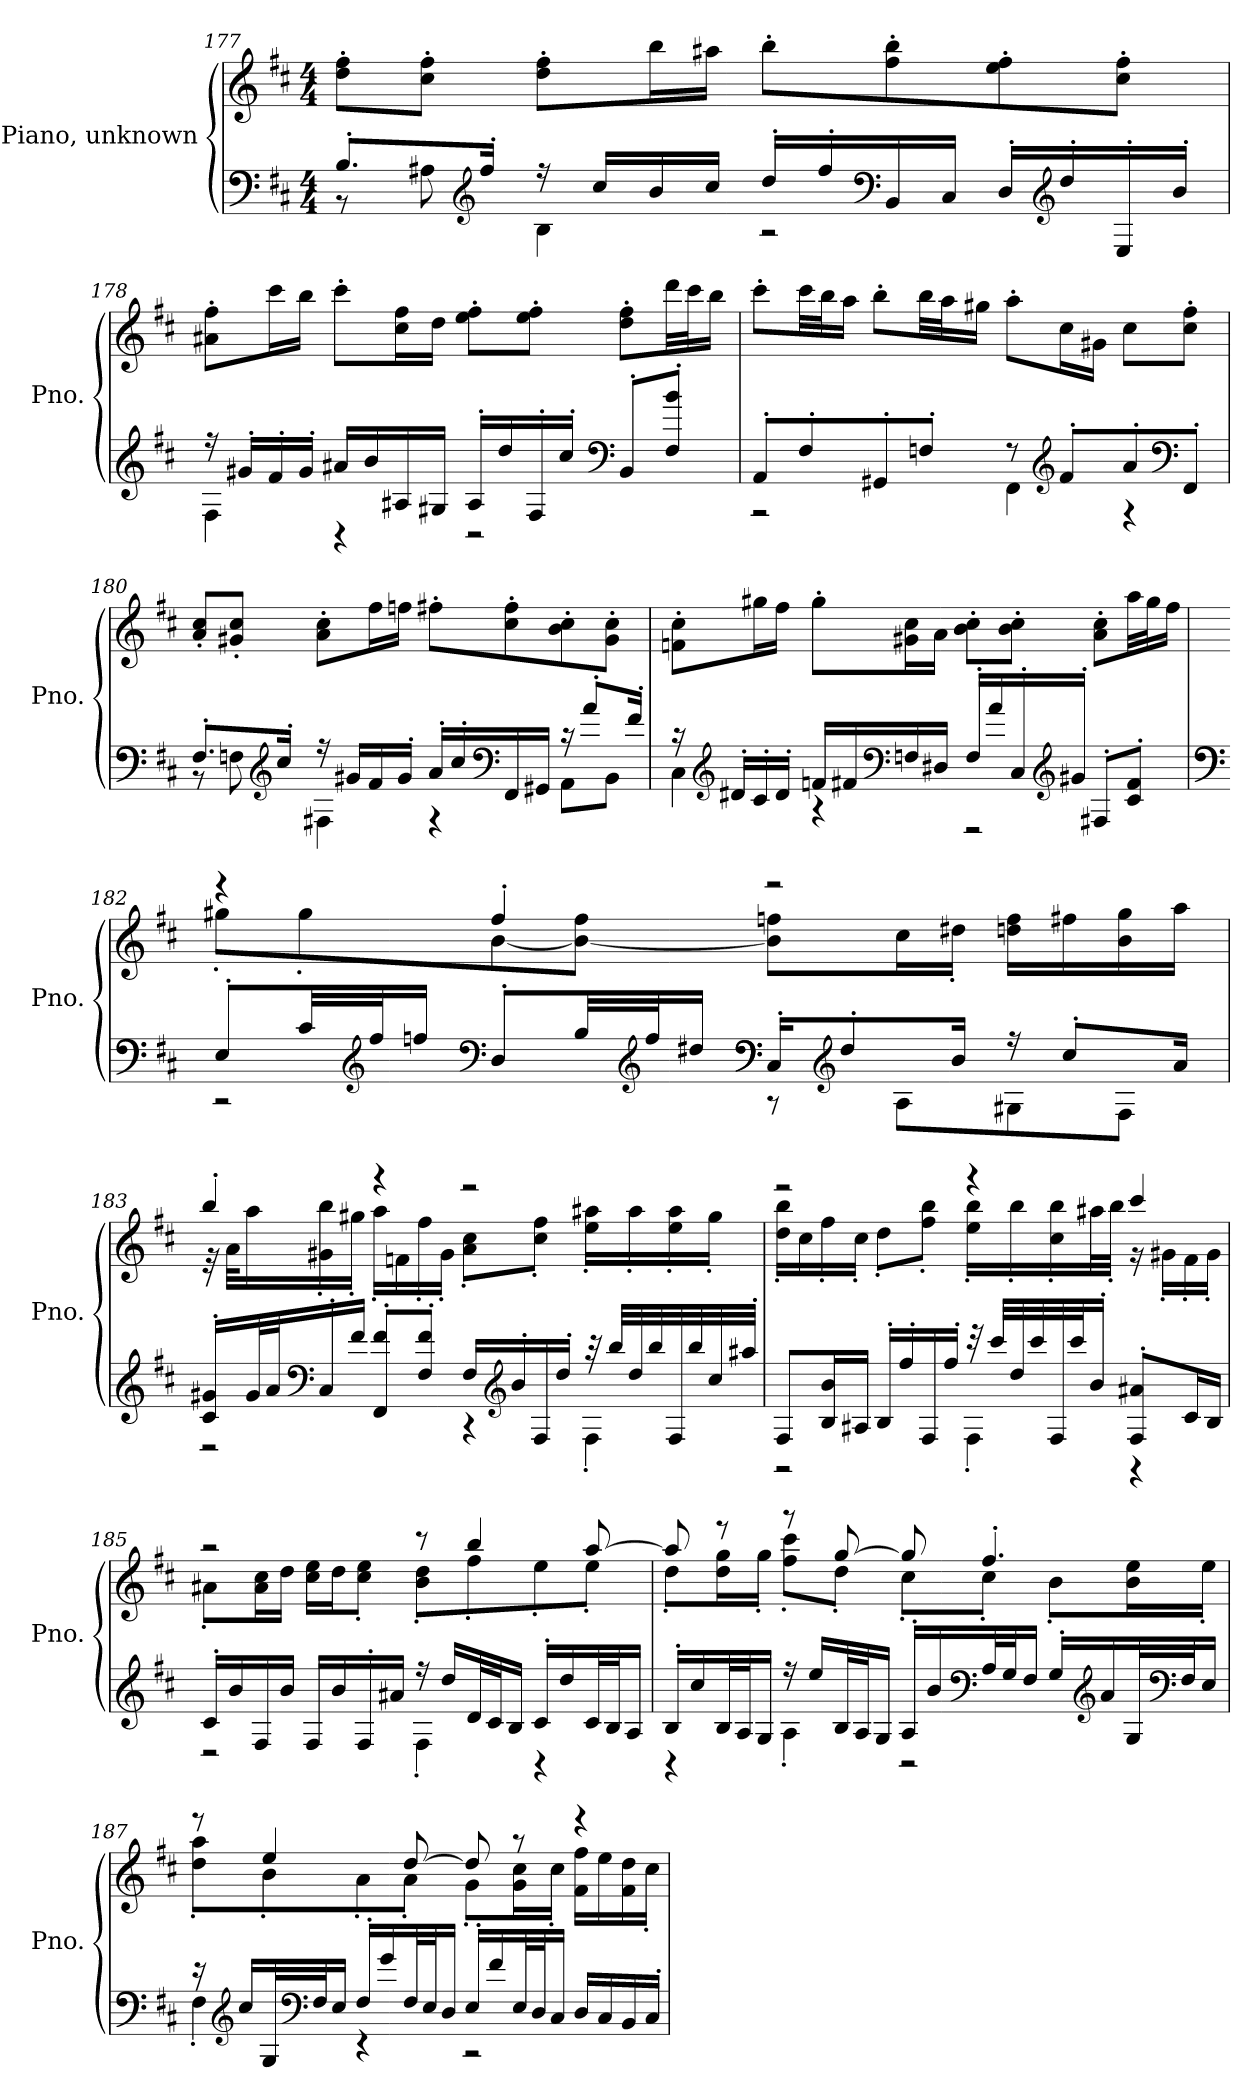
**kern	**kern
*part1	*part1
*staff2	*staff1
*I"Piano, unknown	*
*I'Pno.	*
!!LO:LB:g=z
*clefF4	*clefG2
*k[f#c#]	*k[f#c#]
*M4/4	*M4/4
=177	=177
*^	*
8.B'/L	8r	8dd\' 8ff#\'L
.	8A#X\	8cc#\' 8ff#\'J
*clefG2	*	*
16ff#'/Jk	.	.
16r	4B\	8dd\' 8ff#\'L
16cc#/LL	.	.
16b/	.	16bb\L
16cc#/JJ	.	16aa#X\JJ
16dd'/LL	2r	8bb'\L
16ff#'/	.	.
*clefF4	*	*
16BB/	.	8ff#\' 8bb\'
16C#/JJ	.	.
16D'/LL	.	8ee\' 8ff#\'
*clefG2	*	*
16dd'/	.	.
16E'/	.	8cc#\' 8ff#\'J
16b'/JJ	.	.
!!LO:LB:g=z
=178	=178	=178
16r	4F#\	8a#X\' 8ff#\'L
16g#X'/LL	.	.
16f#'/	.	16ccc#\L
16g#'/JJ	.	16bb\JJ
16a#X/LL	4r	8ccc#'\L
16b/	.	.
16A#X/	.	16cc#\ 16ff#\L
16G#X/JJ	.	16dd\JJ
16A#'/LL	2r	8ee\' 8ff#\'L
16dd/	.	.
16F#'/	.	8ee\' 8ff#\'J
16cc#'/JJ	.	.
*clefF4	*	*
8BB'/L	.	8dd\' 8ff#\'L
8F#/' 8b/'J	.	32ddd\LL
.	.	32ccc#\J
.	.	16bb\JJ
=179	=179	=179
8AA'/L	2r	8ccc#'\L
8F#'/	.	32ccc#\LL
.	.	32bb\J
.	.	16aa\JJ
8GG#X'/	.	8bb'\L
8Fn'/J	.	32bb\LL
.	.	32aa\J
.	.	16gg#X\JJ
8r	4FF#\	8aa'\L
*clefG2	*	*
8f#'/L	.	16cc#\L
.	.	16g#X\JJ
8a'/	4r	8cc#\L
*clefF4	*	*
8FF#'/J	.	8cc#\' 8ff#\'J
!!LO:PB:g=z
=180	=180	=180
8.F#'/L	8r	8a/' 8cc#/'L
.	8Fn\	8g#X/' 8cc#/'J
*clefG2	*	*
16cc#'/Jk	.	.
16r	4F#X\	8a\' 8cc#\'L
16g#X/LL	.	.
16f#/	.	16ff#\L
16g#'/JJ	.	16ffn\JJ
16a'/LL	4r	8ff#X'\L
16cc#'/	.	.
*clefF4	*	*
16FF#/	.	8cc#\' 8ff#\'
16GG#X/JJ	.	.
16r	8AA\L	8b\' 8cc#\'
8a'/L	.	.
.	8BB\J	8g#\' 8cc#\'J
16f#'/Jk	.	.
!!LO:LB:g=z
=181	=181	=181
16r	4C#\	8fn\' 8cc#\'L
*clefG2	*	*
16d#X'/LL	.	.
16c#'/	.	16gg#X\L
16d#'/JJ	.	16ff#\JJ
16fn/LL	4r	8gg#'\L
16f#X/	.	.
*clefF4	*	*
16Fn/	.	16g#X\ 16cc#\L
16D#X/JJ	.	16a\JJ
16F'/LL	2r	8b\' 8cc#\'L
16a/	.	.
16C#'/	.	8b\' 8cc#\'J
*clefG2	*	*
16g#X'/JJ	.	.
8F#X'/L	.	8a\' 8cc#\'L
8c#/' 8f#/'J	.	32aa\LL
.	.	32gg#\J
.	.	16ff#\JJ
!!LO:LB:g=z
=182	=182	=182
*clefF4	*	*
*	*	*^
8E'/L	2r	4r	8gg#X'\L
32c#/LL	.	.	8gg#'\
*clefG2	*	*	*
32ff#/J	.	.	.
16ffn/JJ	.	.	.
*clefF4	*	*	*
8D'/L	.	4ff#'/	[8b\
32B/LL	.	.	8b\_ 8ff#\J
*clefG2	*	*	*
32ff/J	.	.	.
16dd#X/JJ	.	.	.
*clefF4	*	*	*
16C#'/KL	8r	2r	8b\] 8ffn\L
*clefG2	*	*	*
8dd#'/	.	.	.
.	8A\L	.	16cc#\L
16b/Jk	.	.	16dd#X'\JJ
16r	8G#X\	.	16ddn\ 16ff\LL
8cc#'/L	.	.	16ff#X\
.	8F#\J	.	16b\ 16gg#\
16a/Jk	.	.	16aa\JJ
!!LO:LB:g=z	!!
=183	=183	=183	=183
16c#/' 16g#X/'LL	2r	4bb'/	32r
.	.	.	32a\KLL
32g#/L	.	.	16aa\
32a/J	.	.	.
*clefF4	*	*	*
16C#'/	.	.	16g#X\' 16bb\'
16f#/JJ	.	.	16gg#X'\JJ
8FF#/' 8f#/'L	.	4r	16aa'\LL
.	.	.	16fn\
8F#/' 8f#/'J	.	.	16ff#'\
.	.	.	16g#'\JJ
16F#/LL	4r	2r	8a\' 8cc#\'L
*clefG2	*	*	*
16b'/	.	.	.
16F#/	.	.	8cc#\' 8ff#\'J
16dd'/JJ	.	.	.
32r	4F#'\	.	16ee\' 16aa#X\'LL
32bb/LLL	.	.	.
32dd/	.	.	16aa#'\
32bb/	.	.	.
32F#/	.	.	16ee\' 16aa#\'
32bb/	.	.	.
32cc#/	.	.	16gg#'\JJ
32aa#X'/JJJ	.	.	.
!!LO:LB:g=z	!!
=184	=184	=184	=184
8F#/L	2r	2r	16dd\' 16bb\'LL
.	.	.	16cc#\
16B/ 16b/L	.	.	16ff#'\
16A#X/JJ	.	.	16cc#'\JJ
16B'/LL	.	.	8dd'\L
16ff#'/	.	.	.
16F#/	.	.	8ff#\' 8bb\'J
16ff#'/JJ	.	.	.
32r	4F#'\	4r	16ee\' 16bb\'LL
32ccc#/LLL	.	.	.
32dd/	.	.	16bb'\
32ccc#/	.	.	.
32F#/	.	.	16cc#\' 16bb\'
32ccc#/J	.	.	.
16b'/JJ	.	.	32aa#X\L
.	.	.	32bb'\JJJ
8F#/' 8a#X/'L	4r	4ccc#/	16r
.	.	.	16g#X'\LL
16c#/L	.	.	16f#'\
16B/JJ	.	.	16g#'\JJ
=185	=185	=185	=185
16c#'/LL	2r	2r	8a#X'\L
16b/	.	.	.
16F#/	.	.	16a#\ 16cc#\L
16b/JJ	.	.	16dd\JJ
16F#/LL	.	.	16cc#\ 16ee\LL
16b/	.	.	16dd\J
16F#'/	.	.	8cc#\' 8ee\'J
16a#X/JJ	.	.	.
16r	4F#'\	8r	8b\' 8dd\'L
16dd/LL	.	.	.
32d/L	.	4bb/	8ff#'\
32c#/J	.	.	.
16B/JJ	.	.	.
16c#'/LL	4r	.	8ee'\
16dd/	.	.	.
32c#/L	.	[8aa/	8ee'\J
32B/J	.	.	.
16A/JJ	.	.	.
!!LO:LB:g=z	!!
=186	=186	=186	=186
16B'/LL	4r	8aa/]	8dd'\L
16cc#/	.	.	.
32B/L	.	8r	16dd\ 16gg\L
32A/J	.	.	.
16G/JJ	.	.	16gg'\JJ
16r	4A'\	8r	8ff#\' 8ccc#\'L
16ee/LL	.	.	.
32B/L	.	[8gg/	8dd'\J
32A/J	.	.	.
16G/JJ	.	.	.
16A'/LL	2r	8gg/]	8cc#'\L
16b/	.	.	.
*clefF4	*	*	*
32A/L	.	4.ff#'/	8cc#'\J
32G/J	.	.	.
16F#/JJ	.	.	.
16G'/LL	.	.	8b'\L
*clefG2	*	*	*
16a/	.	.	.
32G/L	.	.	16b\ 16ee\L
*clefF4	*	*	*
32F#/J	.	.	.
16E/JJ	.	.	16ee'\JJ
!!LO:PB:g=z	!!
=187	=187	=187	=187
16r	4F#'\	8r	8dd\' 8aa\'L
*clefG2	*	*	*
16cc#/LL	.	.	.
32G/L	.	4ee/	8b'\
*clefF4	*	*	*
32F#/J	.	.	.
16E/JJ	.	.	.
16F#'/LL	4r	.	8a'\
16g/	.	.	.
32F#/L	.	[8dd/	8a'\J
32E/J	.	.	.
16D/JJ	.	.	.
16E'/LL	2r	8dd/]	8g'\L
16f#/	.	.	.
32E/L	.	8r	16g\ 16cc#\L
32D/J	.	.	.
16C#/JJ	.	.	16cc#'\JJ
16D/LL	.	4r	16f#\ 16ff#\LL
16C#/	.	.	16ee\
16BB/	.	.	16f#\ 16dd\
16C#'/JJ	.	.	16cc#'\JJ
*v	*v	*	*
*	*v	*v
=	=
*-	*-
